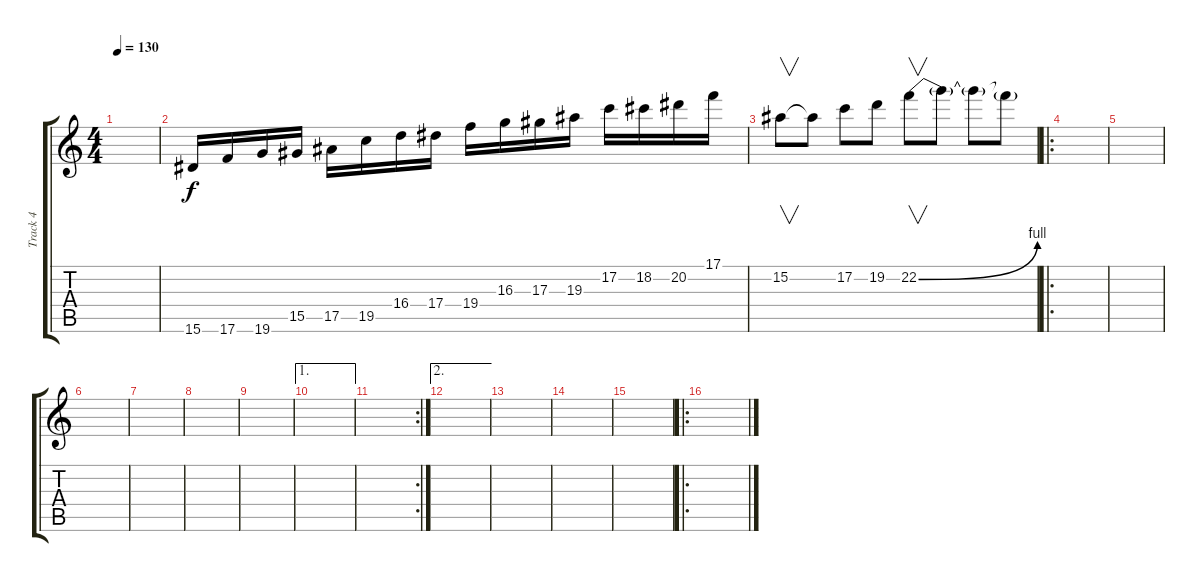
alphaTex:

\track ("Track 4" "Track 4") {instrument overdrivenguitar}
\staff {score tabs}
\tuning (C4 G3 Eb3 Bb2 F2 C2) {hide}
\ts (4 4)
\tempo 130
\clef g2
\ks c
|
15.6.16 17.6.16 19.6.16 15.5.16 17.5.16 19.5.16 16.4.16 17.4.16 19.4.16 16.3.16 17.3.16 19.3.16 17.2.16 18.2.16 20.2.16 17.1.16 |
15.2.8{v} 15.2{t}.8 17.2.8 19.2.8 22.2{be (bend 0 0 60 4)}.8{v} 22.2{t}.8 22.2{t}.8 22.2{t}.8 |
\ro
|
|
|
|
|
|
\ae 1
|
\rc 2
|
\ae 2
|
|
|
|
\ro
